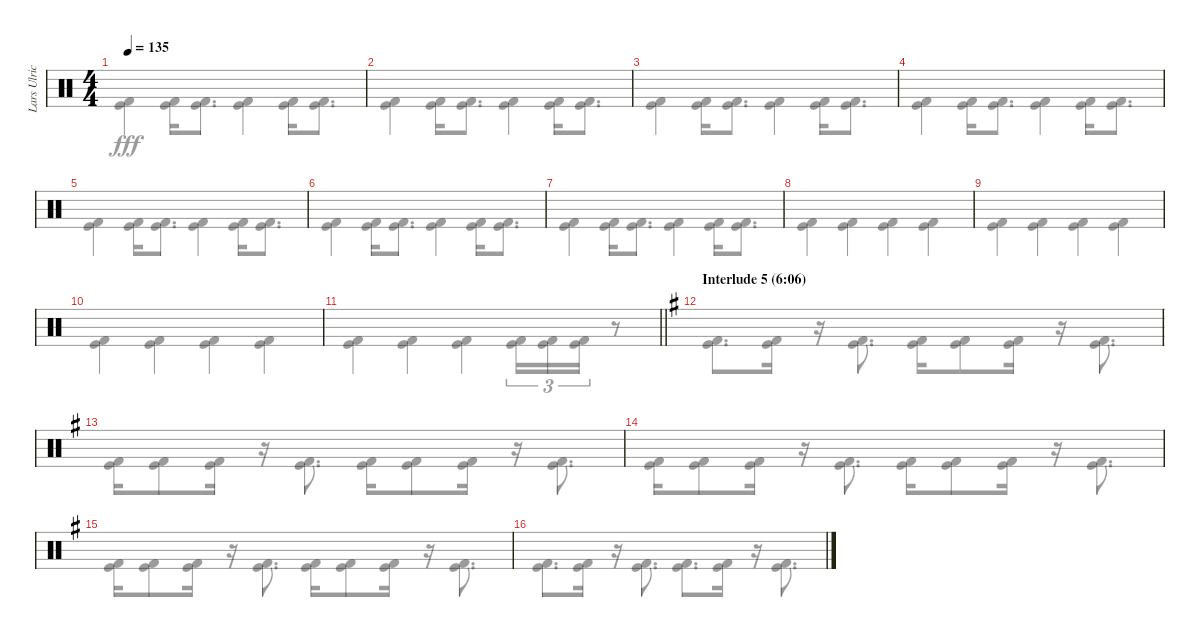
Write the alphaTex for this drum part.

\track ("Lars Ulrich Bass Pedal" "Lars Ulric") {instrument percussion}
\staff {score}
\articulation defaults
\voice
\ts (4 4)
\tempo 135
\clef neutral
\ks aminor
|
|
|
|
|
|
|
|
|
|
\barLineRight lightlight
|
\section ("" "Interlude 5 (6:06)")
\ks eminor
|
|
|
|
\voice
\clef neutral
\ks aminor
("Kick (hit)" "Kick (hit) 2").4{dy fff} ("Kick (hit)" "Kick (hit) 2").16 ("Kick (hit)" "Kick (hit) 2").8{d} ("Kick (hit)" "Kick (hit) 2").4 ("Kick (hit)" "Kick (hit) 2").16 ("Kick (hit)" "Kick (hit) 2").8{d} |
("Kick (hit)" "Kick (hit) 2").4 ("Kick (hit)" "Kick (hit) 2").16 ("Kick (hit)" "Kick (hit) 2").8{d} ("Kick (hit)" "Kick (hit) 2").4 ("Kick (hit)" "Kick (hit) 2").16 ("Kick (hit)" "Kick (hit) 2").8{d} |
("Kick (hit)" "Kick (hit) 2").4 ("Kick (hit)" "Kick (hit) 2").16 ("Kick (hit)" "Kick (hit) 2").8{d} ("Kick (hit)" "Kick (hit) 2").4 ("Kick (hit)" "Kick (hit) 2").16 ("Kick (hit)" "Kick (hit) 2").8{d} |
("Kick (hit)" "Kick (hit) 2").4 ("Kick (hit)" "Kick (hit) 2").16 ("Kick (hit)" "Kick (hit) 2").8{d} ("Kick (hit)" "Kick (hit) 2").4 ("Kick (hit)" "Kick (hit) 2").16 ("Kick (hit)" "Kick (hit) 2").8{d} |
("Kick (hit)" "Kick (hit) 2").4 ("Kick (hit)" "Kick (hit) 2").16 ("Kick (hit)" "Kick (hit) 2").8{d} ("Kick (hit)" "Kick (hit) 2").4 ("Kick (hit)" "Kick (hit) 2").16 ("Kick (hit)" "Kick (hit) 2").8{d} |
("Kick (hit)" "Kick (hit) 2").4 ("Kick (hit)" "Kick (hit) 2").16 ("Kick (hit)" "Kick (hit) 2").8{d} ("Kick (hit)" "Kick (hit) 2").4 ("Kick (hit)" "Kick (hit) 2").16 ("Kick (hit)" "Kick (hit) 2").8{d} |
("Kick (hit)" "Kick (hit) 2").4 ("Kick (hit)" "Kick (hit) 2").16 ("Kick (hit)" "Kick (hit) 2").8{d} ("Kick (hit)" "Kick (hit) 2").4 ("Kick (hit)" "Kick (hit) 2").16 ("Kick (hit)" "Kick (hit) 2").8{d} |
("Kick (hit)" "Kick (hit) 2").4 ("Kick (hit)" "Kick (hit) 2").4 ("Kick (hit)" "Kick (hit) 2").4 ("Kick (hit)" "Kick (hit) 2").4 |
("Kick (hit)" "Kick (hit) 2").4 ("Kick (hit)" "Kick (hit) 2").4 ("Kick (hit)" "Kick (hit) 2").4 ("Kick (hit)" "Kick (hit) 2").4 |
("Kick (hit)" "Kick (hit) 2").4 ("Kick (hit)" "Kick (hit) 2").4 ("Kick (hit)" "Kick (hit) 2").4 ("Kick (hit)" "Kick (hit) 2").4 |
\barLineRight lightlight
("Kick (hit)" "Kick (hit) 2").4 ("Kick (hit)" "Kick (hit) 2").4 ("Kick (hit)" "Kick (hit) 2").4 ("Kick (hit)" "Kick (hit) 2").16{tu (3 2)} ("Kick (hit)" "Kick (hit) 2").16{tu (3 2)} ("Kick (hit)" "Kick (hit) 2").16{tu (3 2)} r.8 |
\ks eminor
("Kick (hit)" "Kick (hit) 2").8{d} ("Kick (hit)" "Kick (hit) 2").16 r.16 ("Kick (hit)" "Kick (hit) 2").8{d} ("Kick (hit)" "Kick (hit) 2").16 ("Kick (hit)" "Kick (hit) 2").8 ("Kick (hit)" "Kick (hit) 2").16 r.16 ("Kick (hit)" "Kick (hit) 2").8{d} |
("Kick (hit)" "Kick (hit) 2").16 ("Kick (hit)" "Kick (hit) 2").8 ("Kick (hit)" "Kick (hit) 2").16 r.16 ("Kick (hit)" "Kick (hit) 2").8{d} ("Kick (hit)" "Kick (hit) 2").16 ("Kick (hit)" "Kick (hit) 2").8 ("Kick (hit)" "Kick (hit) 2").16 r.16 ("Kick (hit)" "Kick (hit) 2").8{d} |
("Kick (hit)" "Kick (hit) 2").16 ("Kick (hit)" "Kick (hit) 2").8 ("Kick (hit)" "Kick (hit) 2").16 r.16 ("Kick (hit)" "Kick (hit) 2").8{d} ("Kick (hit)" "Kick (hit) 2").16 ("Kick (hit)" "Kick (hit) 2").8 ("Kick (hit)" "Kick (hit) 2").16 r.16 ("Kick (hit)" "Kick (hit) 2").8{d} |
("Kick (hit)" "Kick (hit) 2").16 ("Kick (hit)" "Kick (hit) 2").8 ("Kick (hit)" "Kick (hit) 2").16 r.16 ("Kick (hit)" "Kick (hit) 2").8{d} ("Kick (hit)" "Kick (hit) 2").16 ("Kick (hit)" "Kick (hit) 2").8 ("Kick (hit)" "Kick (hit) 2").16 r.16 ("Kick (hit)" "Kick (hit) 2").8{d} |
("Kick (hit)" "Kick (hit) 2").8{d} ("Kick (hit)" "Kick (hit) 2").16 r.16 ("Kick (hit)" "Kick (hit) 2").8{d} ("Kick (hit)" "Kick (hit) 2").8{d} ("Kick (hit)" "Kick (hit) 2").16 r.16 ("Kick (hit)" "Kick (hit) 2").8{d}
